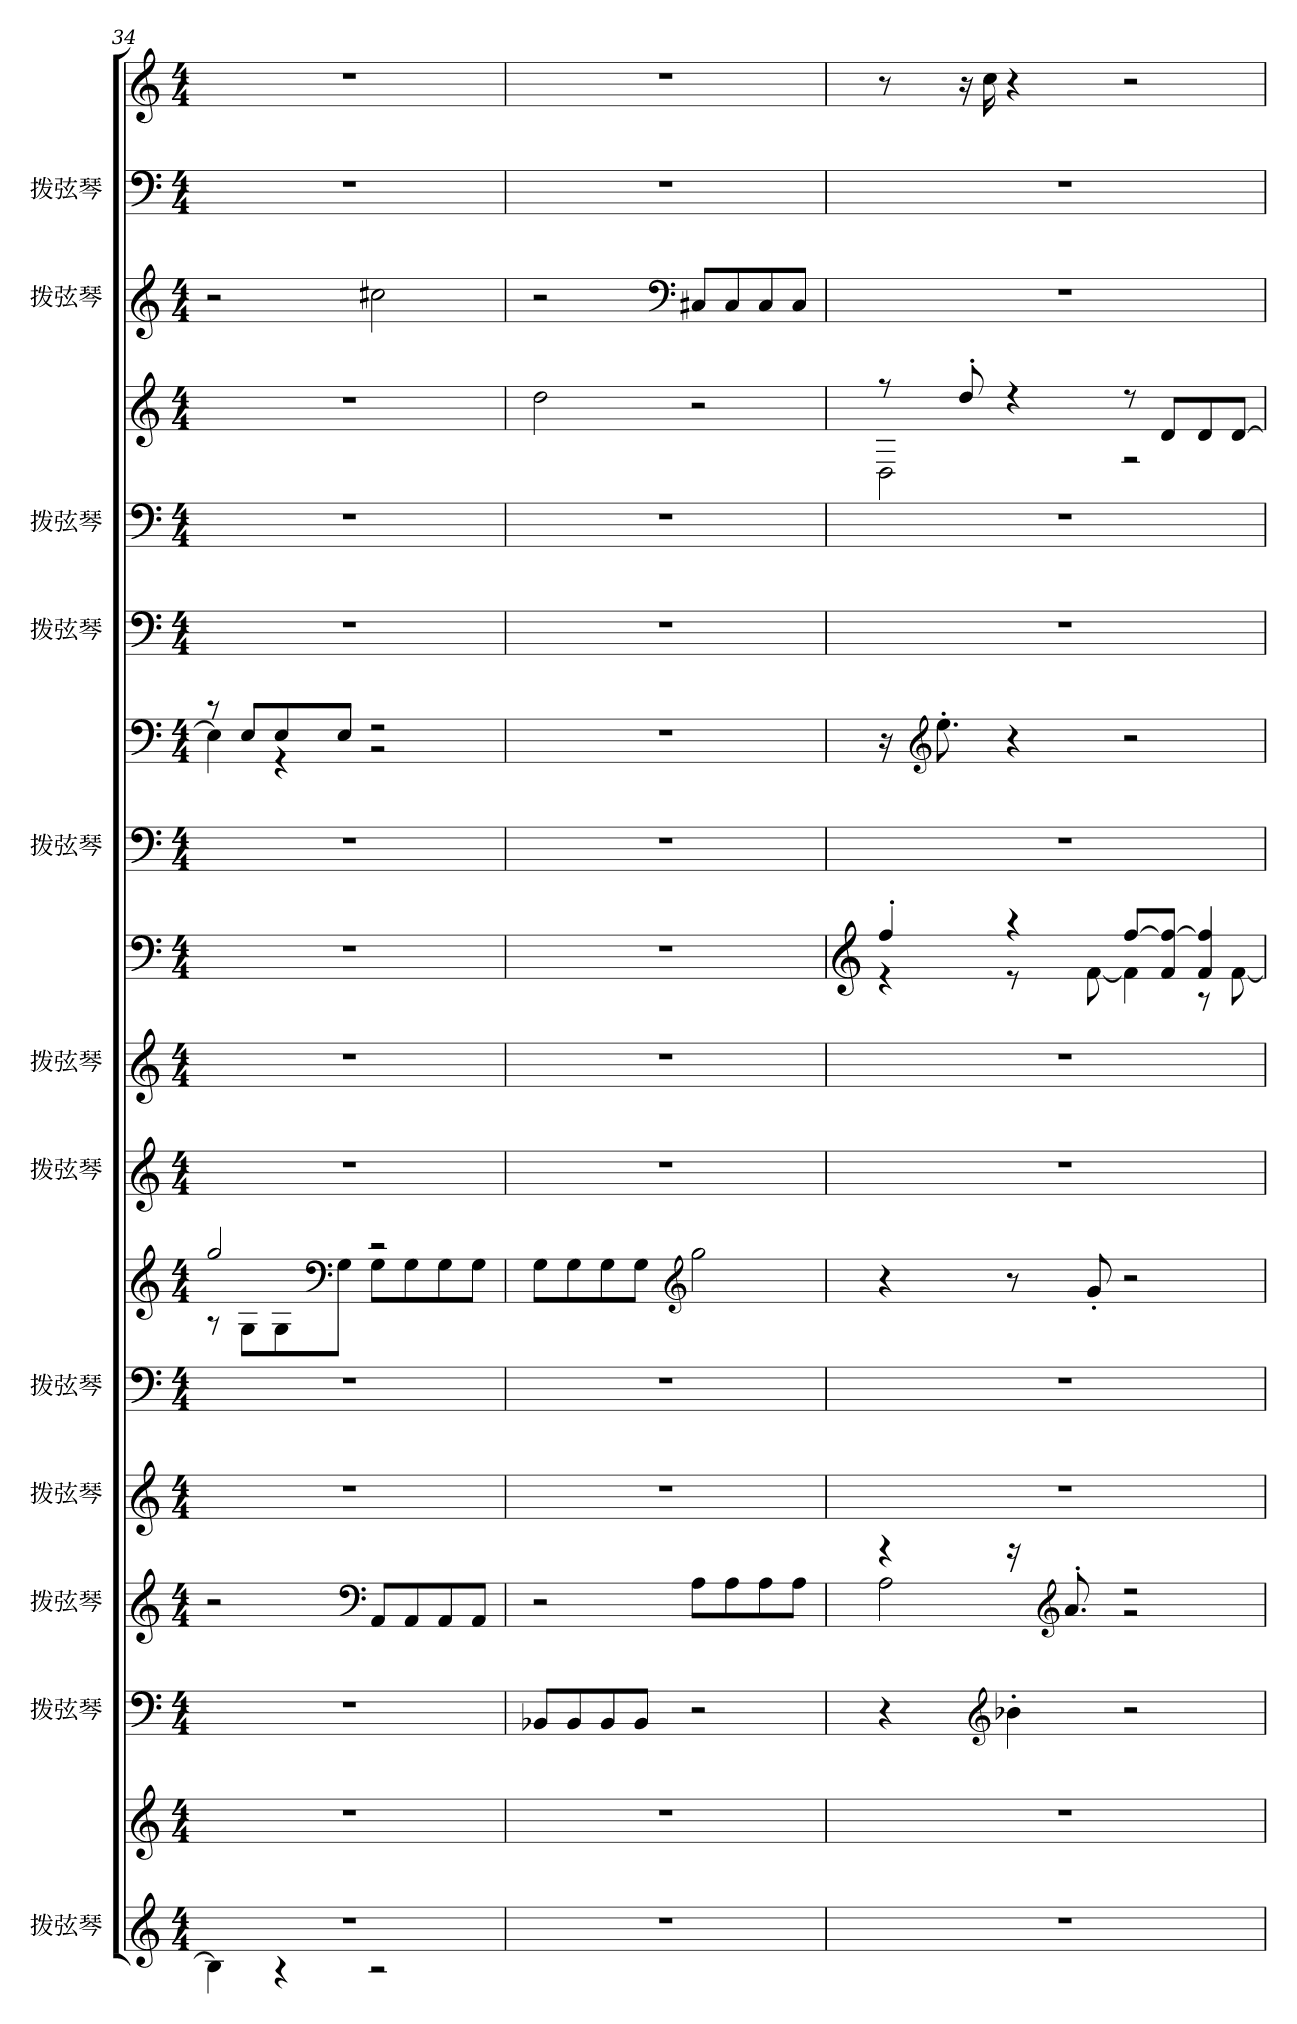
**kern	**kern	**kern	**kern	**kern	**kern	**kern	**kern	**kern	**kern	**kern	**kern	**kern	**kern	**kern	**kern	**kern	**kern
*part12	*part12	*part11	*part10	*part9	*part8	*part8	*part7	*part6	*part6	*part5	*part5	*part4	*part3	*part3	*part2	*part1	*part1
*staff18	*staff17	*staff16	*staff15	*staff14	*staff13	*staff12	*staff11	*staff10	*staff9	*staff8	*staff7	*staff6	*staff5	*staff4	*staff3	*staff2	*staff1
*I"拨弦琴	*	*I"拨弦琴	*I"拨弦琴	*I"拨弦琴	*I"拨弦琴	*	*I"拨弦琴	*I"拨弦琴	*	*I"拨弦琴	*	*I"拨弦琴	*I"拨弦琴	*	*I"拨弦琴	*I"拨弦琴	*
!!LO:PB:g=z
*clefG2	*clefG2	*clefF4	*clefG2	*clefG2	*clefF4	*clefG2	*clefG2	*clefG2	*clefF4	*clefF4	*clefF4	*clefF4	*clefF4	*clefG2	*clefG2	*clefF4	*clefG2
*k[]	*k[]	*k[]	*k[]	*k[]	*k[]	*k[]	*k[]	*k[]	*k[]	*k[]	*k[]	*k[]	*k[]	*k[]	*k[]	*k[]	*k[]
*M4/4	*M4/4	*M4/4	*M4/4	*M4/4	*M4/4	*M4/4	*M4/4	*M4/4	*M4/4	*M4/4	*M4/4	*M4/4	*M4/4	*M4/4	*M4/4	*M4/4	*M4/4
=34	=34	=34	=34	=34	=34	=34	=34	=34	=34	=34	=34	=34	=34	=34	=34	=34	=34
*^	*	*	*	*	*	*^	*	*	*	*	*^	*	*	*	*	*	*
1r	4B\]	1r	1r	2r	1r	1r	2gg/	8r	1r	1r	1r	1r	8r	4E\]	1r	1r	1r	2r	1r	1r
.	.	.	.	.	.	.	.	8G\L	.	.	.	.	8E/L	.	.	.	.	.	.	.
.	4r	.	.	.	.	.	.	8G\	.	.	.	.	8E/	4r	.	.	.	.	.	.
*	*	*	*	*	*	*	*clefF4	*	*	*	*	*	*	*	*	*	*	*	*	*
.	.	.	.	.	.	.	.	8G\J	.	.	.	.	8E/J	.	.	.	.	.	.	.
*	*	*	*	*clefF4	*	*	*	*	*	*	*	*	*	*	*	*	*	*	*	*
.	2r	.	.	8AA/L	.	.	2r	8G\L	.	.	.	.	2r	2r	.	.	.	2cc#X\	.	.
.	.	.	.	8AA/	.	.	.	8G\	.	.	.	.	.	.	.	.	.	.	.	.
.	.	.	.	8AA/	.	.	.	8G\	.	.	.	.	.	.	.	.	.	.	.	.
.	.	.	.	8AA/J	.	.	.	8G\J	.	.	.	.	.	.	.	.	.	.	.	.
*v	*v	*	*	*	*	*	*v	*v	*	*	*	*	*v	*v	*	*	*	*	*	*
=35	=35	=35	=35	=35	=35	=35	=35	=35	=35	=35	=35	=35	=35	=35	=35	=35	=35
1r	1r	8BB-X/L	2r	1r	1r	8G\L	1r	1r	1r	1r	1r	1r	1r	2dd\	2r	1r	1r
.	.	8BB-/	.	.	.	8G\	.	.	.	.	.	.	.	.	.	.	.
.	.	8BB-/	.	.	.	8G\	.	.	.	.	.	.	.	.	.	.	.
.	.	8BB-/J	.	.	.	8G\J	.	.	.	.	.	.	.	.	.	.	.
*	*	*	*	*	*	*clefG2	*	*	*	*	*	*	*	*	*clefF4	*	*
.	.	2r	8A\L	.	.	2gg\	.	.	.	.	.	.	.	2r	8C#X/L	.	.
.	.	.	8A\	.	.	.	.	.	.	.	.	.	.	.	8C#/	.	.
.	.	.	8A\	.	.	.	.	.	.	.	.	.	.	.	8C#/	.	.
.	.	.	8A\J	.	.	.	.	.	.	.	.	.	.	.	8C#/J	.	.
=36	=36	=36	=36	=36	=36	=36	=36	=36	=36	=36	=36	=36	=36	=36	=36	=36	=36
*	*	*	*	*	*	*	*	*	*clefG2	*	*	*	*	*	*	*	*
*	*	*	*^	*	*	*	*	*	*^	*	*	*	*	*^	*	*	*
1r	1r	4r	4r	2A\	1r	1r	4r	1r	1r	4ff'/	4r	1r	16r	1r	1r	8r	2D\	1r	1r	8r
*	*	*	*	*	*	*	*	*	*	*	*	*	*clefG2	*	*	*	*	*	*	*
.	.	.	.	.	.	.	.	.	.	.	.	.	8.ee'\	.	.	.	.	.	.	.
.	.	.	.	.	.	.	.	.	.	.	.	.	.	.	.	8dd'/	.	.	.	16r
.	.	.	.	.	.	.	.	.	.	.	.	.	.	.	.	.	.	.	.	16cc\
*	*	*clefG2	*	*	*	*	*	*	*	*	*	*	*	*	*	*	*	*	*	*
.	.	4b-X'\	16r	.	.	.	8r	.	.	4r	8r	.	4r	.	.	4r	.	.	.	4r
*	*	*	*clefG2	*	*	*	*	*	*	*	*	*	*	*	*	*	*	*	*	*
.	.	.	8.a'/	.	.	.	.	.	.	.	.	.	.	.	.	.	.	.	.	.
.	.	.	.	.	.	.	8g'/	.	.	.	[8f\	.	.	.	.	.	.	.	.	.
.	.	2r	2r	2r	.	.	2r	.	.	[8ff/L	4f\]	.	2r	.	.	8r	2r	.	.	2r
.	.	.	.	.	.	.	.	.	.	8f/ 8ff/_J	.	.	.	.	.	8d/L	.	.	.	.
.	.	.	.	.	.	.	.	.	.	4f/ 4ff/]	8r	.	.	.	.	8d/	.	.	.	.
.	.	.	.	.	.	.	.	.	.	.	[8f\	.	.	.	.	[8d/J	.	.	.	.
*	*	*	*v	*v	*	*	*	*	*	*v	*v	*	*	*	*	*v	*v	*	*	*
=	=	=	=	=	=	=	=	=	=	=	=	=	=	=	=	=	=
*-	*-	*-	*-	*-	*-	*-	*-	*-	*-	*-	*-	*-	*-	*-	*-	*-	*-
